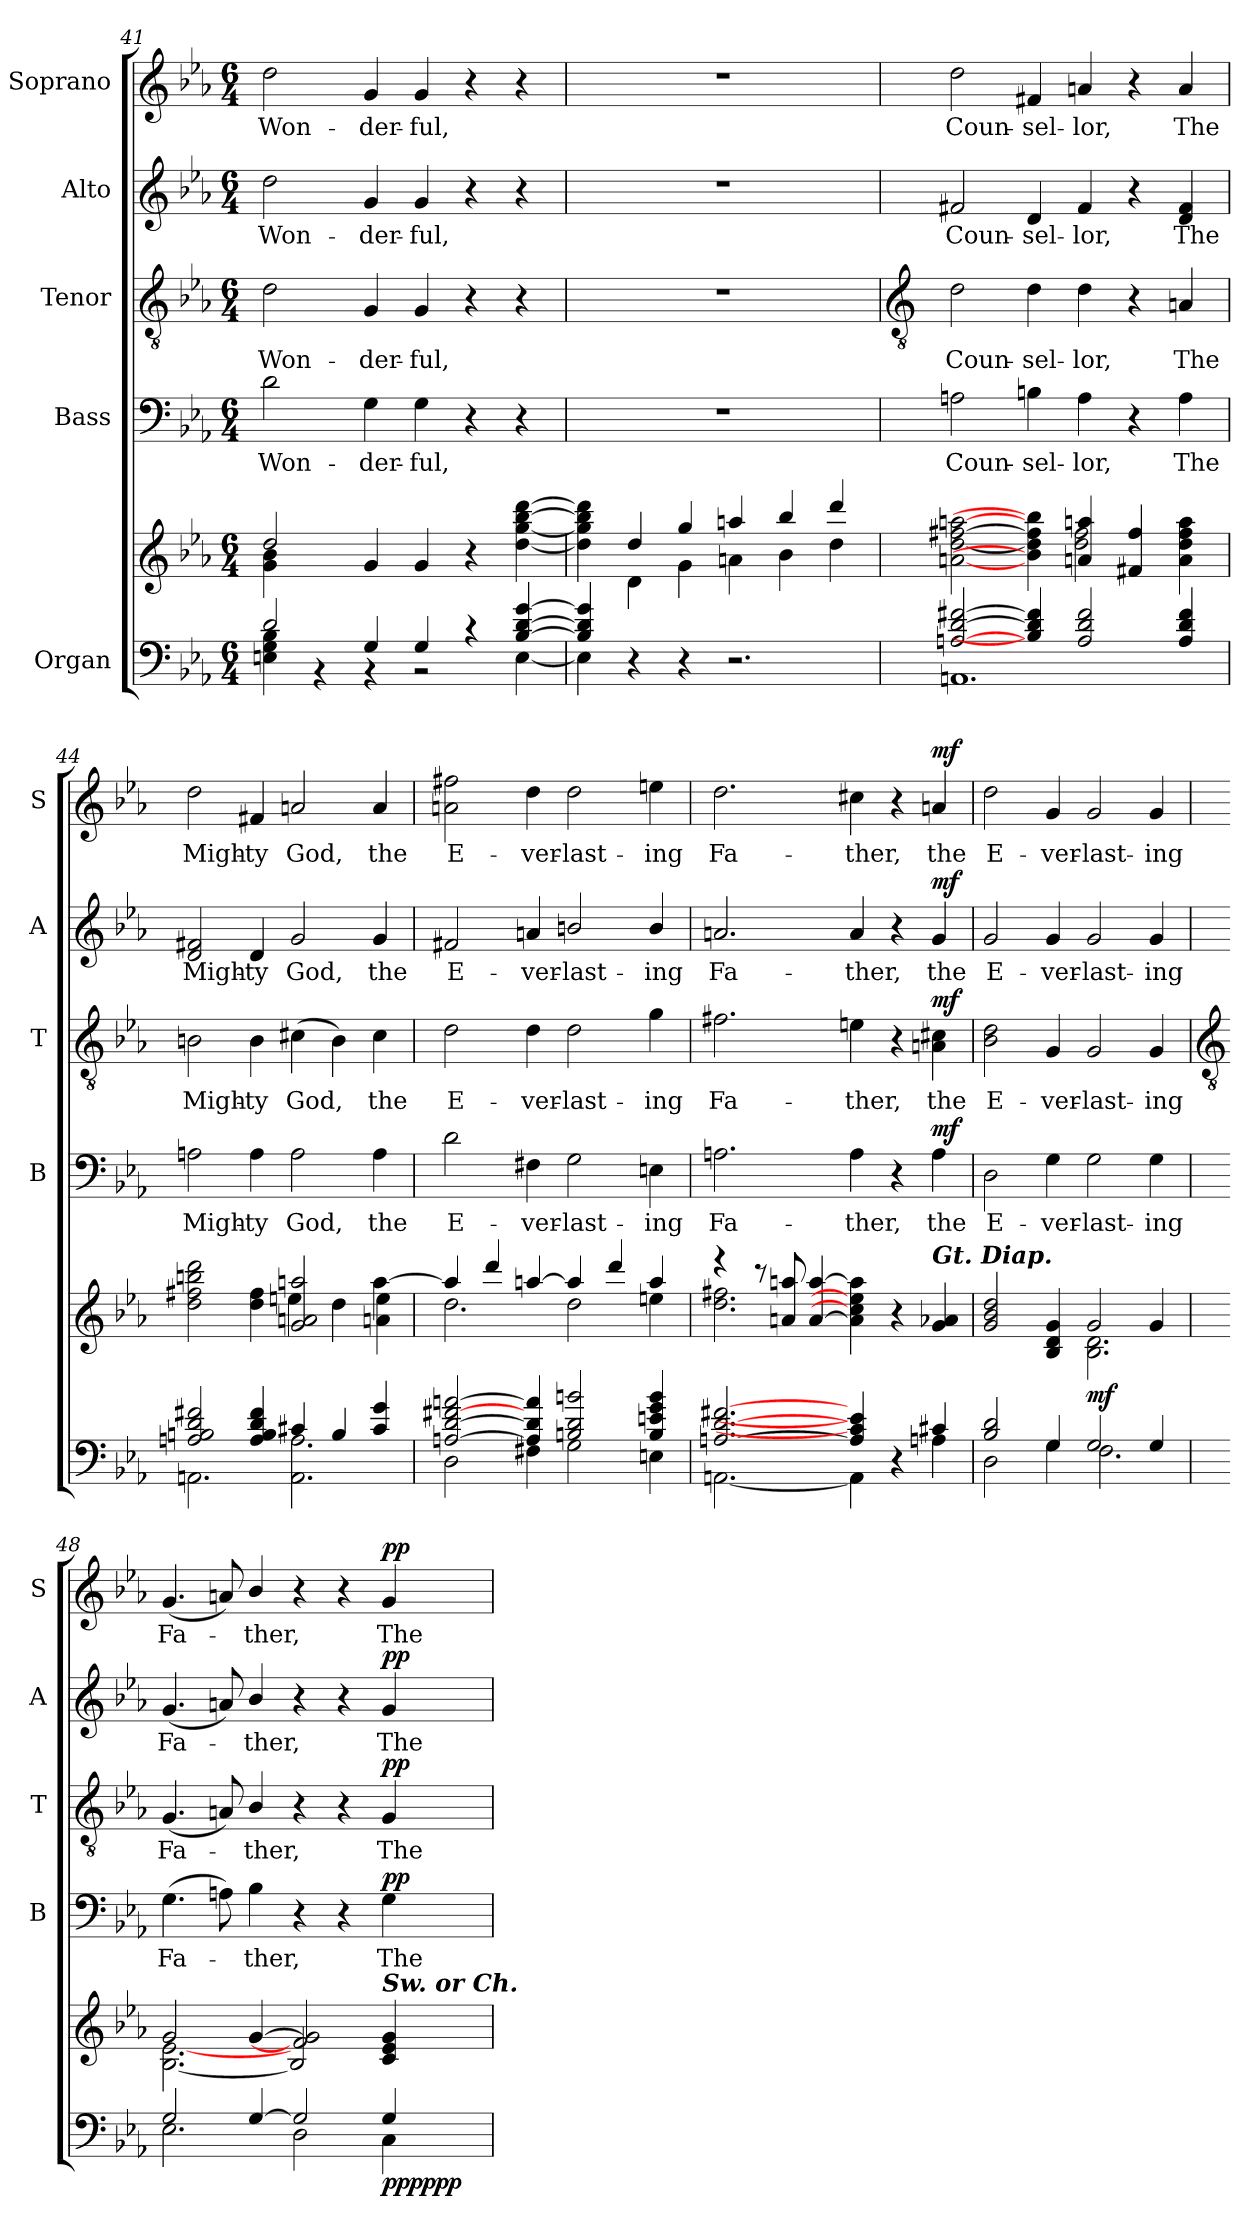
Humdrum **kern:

**kern	**kern	**dynam	**kern	**text	**dynam	**kern	**text	**dynam	**kern	**text	**dynam	**kern	**text	**dynam
*part5	*part5	*part5	*part4	*part4	*part4	*part3	*part3	*part3	*part2	*part2	*part2	*part1	*part1	*part1
*staff6	*staff5	*staff5/6	*staff4	*staff4	*staff4	*staff3	*staff3	*staff3	*staff2	*staff2	*staff2	*staff1	*staff1	*staff1
*I"Organ	*	*	*I"Bass	*	*	*I"Tenor	*	*	*I"Alto	*	*	*I"Soprano	*	*
*	*	*	*I'B	*	*	*I'T	*	*	*I'A	*	*	*I'S	*	*
*clefF4	*clefG2	*	*clefF4	*	*	*clefGv2	*	*	*clefG2	*	*	*clefG2	*	*
*k[b-e-a-]	*k[b-e-a-]	*	*k[b-e-a-]	*	*	*k[b-e-a-]	*	*	*k[b-e-a-]	*	*	*k[b-e-a-]	*	*
*E-:	*E-:	*	*E-:	*	*	*E-:	*	*	*E-:	*	*	*E-:	*	*
*M6/4	*M6/4	*	*M6/4	*	*	*M6/4	*	*	*M6/4	*	*	*M6/4	*	*
=41	=41	=41	=41	=41	=41	=41	=41	=41	=41	=41	=41	=41	=41	=41
*^	*^	*	*	*	*	*	*	*	*	*	*	*	*	*
!	!	!	!	!	!	!LO:LY:b	!	!	!LO:LY:b	!	!	!LO:LY:b	!	!	!LO:LY:b	!
2d/	4En\ 4G\ 4B-\	2dd/	4g\ 4b-\	.	2d	Won-	.	2d	Won-	.	2dd	Won-	.	2dd	Won-	.
.	4r	.	1ryy	.	.	.	.	.	.	.	.	.	.	.	.	.
!	!	!	!	!	!	!LO:LY:b	!	!	!LO:LY:b	!	!	!LO:LY:b	!	!	!LO:LY:b	!
4G/	4r	4g/	.	.	4G	-der-	.	4G	-der-	.	4g	-der-	.	4g	-der-	.
!	!	!	!	!	!	!LO:LY:b	!	!	!LO:LY:b	!	!	!LO:LY:b	!	!	!LO:LY:b	!
4G/	2r	4g/	.	.	4G	-ful,	.	4G	-ful,	.	4g	-ful,	.	4g	-ful,	.
4r	.	4r	.	.	4r	.	.	4r	.	.	4r	.	.	4r	.	.
[4B-/ [4d/ [4g/	[4E\	4ryy	[4dd\ [4gg\ [4bb-\ [4ddd\	.	4r	.	.	4r	.	.	4r	.	.	4r	.	.
=42	=42	=42	=42	=42	=42	=42	=42	=42	=42	=42	=42	=42	=42	=42	=42	=42
!	!	!	!	!	!LO:N:vis=1	!	!	!LO:N:vis=1	!	!	!LO:N:vis=1	!	!	!LO:N:vis=1	!	!
4B-/] 4d/] 4g/]	4E\]	4ryy	4dd\] 4gg\] 4bb-\] 4ddd\]	.	1.r	.	.	1.r	.	.	1.r	.	.	1.r	.	.
1ryy	4r	4dd/	4d\	.	.	.	.	.	.	.	.	.	.	.	.	.
.	4r	4gg/	4g\	.	.	.	.	.	.	.	.	.	.	.	.	.
.	2.r	4aan/	4an\	.	.	.	.	.	.	.	.	.	.	.	.	.
.	.	4bb-/	4b-\	.	.	.	.	.	.	.	.	.	.	.	.	.
4ryy	.	4ddd/	4dd\	.	.	.	.	.	.	.	.	.	.	.	.	.
!!LO:LB:g=z
=43	=43	=43	=43	=43	=43	=43	=43	=43	=43	=43	=43	=43	=43	=43	=43	=43
*	*	*	*	*	*	*	*	*clefGv2	*	*	*	*	*	*	*	*
!	!	!	!	!	!	!LO:LY:b	!	!	!LO:LY:b	!	!	!LO:LY:b	!	!	!LO:LY:b	!
[2An/ [2d/ [2f#X/	1.AAn\	2.ryy	[2an\ [2dd\ [2ff#X\ [2aan\	.	2An	Coun-	.	2d	Coun-	.	2f#X	Coun-	.	2dd	Coun-	.
!	!	!	!	!	!	!LO:LY:b	!	!	!LO:LY:b	!	!	!LO:LY:b	!	!	!LO:LY:b	!
4B/] 4d/] 4f#/]	.	.	4b\] 4dd\] 4ff#\] 4bb\]	.	4Bn	-sel-	.	4d	-sel-	.	4d	-sel-	.	4f#X	-sel-	.
!	!	!	!	!	!	!LO:LY:b	!	!	!LO:LY:b	!	!	!LO:LY:b	!	!	!LO:LY:b	!
2A/ 2d/ 2f#/	.	4an/ 4aan/	2dd\ 2ff#\	.	4A	-lor,	.	4d	-lor,	.	4f#	-lor,	.	4an	-lor,	.
.	.	4f#X/ 4ff#/	.	.	4r	.	.	4r	.	.	4r	.	.	4r	.	.
!	!	!	!	!	!	!LO:LY:b	!	!	!LO:LY:b	!	!	!LO:LY:b	!	!	!LO:LY:b	!
4A/ 4d/ 4f#/	.	4ryy	4a\ 4dd\ 4ff#\ 4aa\	.	4A	The	.	4An	The	.	4d 4f#	The	.	4a	The	.
=44	=44	=44	=44	=44	=44	=44	=44	=44	=44	=44	=44	=44	=44	=44	=44	=44
!	!	!	!	!	!	!LO:LY:b	!	!	!LO:LY:b	!	!	!LO:LY:b	!	!	!LO:LY:b	!
2An/ 2Bn/ 2d/ 2f#X/	2.AAn\	2.ryy	2dd\ 2ff#X\ 2bbn\ 2ddd\	.	2An	Migh-	.	2Bn	Migh-	.	2d 2f#X	Migh-	.	2dd	Migh-	.
!	!	!	!	!	!	!LO:LY:b	!	!	!LO:LY:b	!	!	!LO:LY:b	!	!	!LO:LY:b	!
4A/ 4B/ 4d/ 4f#/	.	.	4dd\ 4ff#\	.	4A	-ty	.	4B	-ty	.	4d	-ty	.	4f#X	-ty	.
!	!	!	!	!	!	!LO:LY:b	!	!	!LO:LY:b	!	!	!LO:LY:b	!	!	!LO:LY:b	!
4c#X/	2.AA\ 2.A\	2g/ 2an/ 2aan/	4een\	.	2A	God,	.	(>4c#X	God,	.	2g	God,	.	2an	God,	.
4B/	.	.	4dd\	.	.	.	.	4B)	.	.	.	.	.	.	.	.
!	!	!	!	!	!	!LO:LY:b	!	!	!LO:LY:b	!	!	!LO:LY:b	!	!	!LO:LY:b	!
4c#/ 4g/	.	[4aa\	4an\ 4ee\	.	4A	the	.	4c#	the	.	4g	the	.	4a	the	.
=45	=45	=45	=45	=45	=45	=45	=45	=45	=45	=45	=45	=45	=45	=45	=45	=45
!	!	!	!	!	!	!LO:LY:b	!	!	!LO:LY:b	!	!	!LO:LY:b	!	!	!LO:LY:b	!
[2An/ [2d/ [2f#X/ [2an/	2D\	4aa/]	2.dd\	.	2d	E-	.	2d	E-	.	2f#X	E-	.	2an 2ff#X	E-	.
.	.	4ddd/	.	.	.	.	.	.	.	.	.	.	.	.	.	.
!	!	!	!	!	!	!LO:LY:b	!	!	!LO:LY:b	!	!	!LO:LY:b	!	!	!LO:LY:b	!
4A/] 4d/] 4a/]	4F#X\	[4aa/	.	.	4F#X	-ver-	.	4d	-ver-	.	4an	-ver-	.	4dd	-ver-	.
!	!	!	!	!	!	!LO:LY:b	!	!	!LO:LY:b	!	!	!LO:LY:b	!	!	!LO:LY:b	!
2Bn/ 2d/ 2bn/	2G\	4aa/]	2dd\	.	2G	-last-	.	2d	-last-	.	2bn/	-last-	.	2dd	-last-	.
.	.	4ddd/	.	.	.	.	.	.	.	.	.	.	.	.	.	.
!	!	!	!	!	!	!LO:LY:b	!	!	!LO:LY:b	!	!	!LO:LY:b	!	!	!LO:LY:b	!
4B/ 4en/ 4g/ 4b/	4En\	4aa/	4een\	.	4En	-ing	.	4g	-ing	.	4b/	-ing	.	4een	-ing	.
=46	=46	=46	=46	=46	=46	=46	=46	=46	=46	=46	=46	=46	=46	=46	=46	=46
!	!	!	!	!	!	!LO:LY:b	!	!	!LO:LY:b	!	!	!LO:LY:b	!	!	!LO:LY:b	!
[2.An/ [2.d/ [2.f#X/	[2.AAn\	4r	2.dd\ 2.ff#X\	.	2.An	Fa-	.	2.f#X	Fa-	.	2.an	Fa-	.	2.dd	Fa-	.
.	.	8r	.	.	.	.	.	.	.	.	.	.	.	.	.	.
.	.	8an/ 8aan/	.	.	.	.	.	.	.	.	.	.	.	.	.	.
.	.	[4a/ [4aa/	.	.	.	.	.	.	.	.	.	.	.	.	.	.
!	!	!	!	!	!	!LO:LY:b	!	!	!LO:LY:b	!	!	!LO:LY:b	!	!	!LO:LY:b	!
4A/] 4c#/] 4e/]	4AA\]	4a\] 4cc#\] 4ee\] 4aa\]	2.ryy	.	4A	-ther,	.	4en	-ther,	.	4a	-ther,	.	4cc#X	-ther,	.
4ryy	4r	4r	.	.	4r	.	.	4r	.	.	4r	.	.	4r	.	.
!	!	!LO:TX:a:Bi:t=Gt. Diap.	!	!	!	!	!	!	!	!	!	!	!	!	!	!
!	!	!	!	!LO:DY:b=2	!	!LO:LY:b	!	!	!LO:LY:b	!	!	!LO:LY:b	!	!	!LO:LY:b	!
!	!	!	!	!LO:DY:n=1:b=2	!	!	!	!	!	!	!	!	!	!	!	!
!	!	!	!	!LO:DY:n=2:b	!	!	!LO:DY:b	!	!	!LO:DY:b	!	!	!LO:DY:b	!	!	!LO:DY:b
4c#/	4An\	4g/ 4a-X/	.	mf mf mf	4A	the	mf	4An 4c#X	the	mf	4g	the	mf	4an	the	mf
=47	=47	=47	=47	=47	=47	=47	=47	=47	=47	=47	=47	=47	=47	=47	=47	=47
!	!	!	!	!	!	!LO:LY:b	!	!	!LO:LY:b	!	!	!LO:LY:b	!	!	!LO:LY:b	!
2B-/ 2d/	2D\	2g/ 2b-/ 2dd/	2.ryy	.	2D	E-	.	2B- 2d	E-	.	2g	E-	.	2dd	E-	.
!	!	!	!	!	!	!LO:LY:b	!	!	!LO:LY:b	!	!	!LO:LY:b	!	!	!LO:LY:b	!
4G/	4G\	4B-/ 4d/ 4g/	.	.	4G	-ver-	.	4G	-ver-	.	4g	-ver-	.	4g	-ver-	.
!	!	!	!	!LO:DY:b	!	!LO:LY:b	!	!	!LO:LY:b	!	!	!LO:LY:b	!	!	!LO:LY:b	!
2G/	2.F\	2g/	2.B-\ 2.d\	mf	2G	-last-	.	2G	-last-	.	2g	-last-	.	2g	-last-	.
!	!	!	!	!	!	!LO:LY:b	!	!	!LO:LY:b	!	!	!LO:LY:b	!	!	!LO:LY:b	!
4G/	.	4g/	.	.	4G	-ing	.	4G	-ing	.	4g	-ing	.	4g	-ing	.
!!LO:LB:g=z
=48	=48	=48	=48	=48	=48	=48	=48	=48	=48	=48	=48	=48	=48	=48	=48	=48
*	*	*	*	*	*	*	*	*clefGv2	*	*	*	*	*	*	*	*
!	!	!	!	!	!	!LO:LY:b	!	!	!LO:LY:b	!	!	!LO:LY:b	!	!	!LO:LY:b	!
2G/	2.E-\	2g/	[2.B-\ [2.e-\	.	(>4.G	Fa-	.	(<4.G	Fa-	.	(<4.g	Fa-	.	(<4.g	Fa-	.
.	.	.	.	.	8An)	.	.	8An)	.	.	8an)	.	.	8an)	.	.
!	!	!	!	!	!	!LO:LY:b	!	!	!LO:LY:b	!	!	!LO:LY:b	!	!	!LO:LY:b	!
[4G/	.	[4g/	.	.	4B-\	ther,	.	4B-/	ther,	.	4b-/	ther,	.	4b-/	ther,	.
2G/]	2D\	2f/] 2g/]	2B-/]	.	4r	.	.	4r	.	.	4r	.	.	4r	.	.
.	.	.	.	.	4r	.	.	4r	.	.	4r	.	.	4r	.	.
!	!	!LO:TX:a:Bi:t=Sw. or Ch.	!	!	!	!	!	!	!	!	!	!	!	!	!	!
!	!	!	!	!LO:DY:b=2	!	!LO:LY:b	!	!	!LO:LY:b	!	!	!LO:LY:b	!	!	!LO:LY:b	!
!	!	!	!	!LO:DY:n=1:b=2	!	!	!	!	!	!	!	!	!	!	!	!
!	!	!	!	!LO:DY:n=2:b	!	!	!LO:DY:b	!	!	!LO:DY:b	!	!	!LO:DY:b	!	!	!LO:DY:b
4G/	4C\	4c/ 4e-/ 4g/	4ryy	pp pp pp	4G	The	pp	4G	The	pp	4g	The	pp	4g	The	pp
*v	*v	*	*	*	*	*	*	*	*	*	*	*	*	*	*	*
*	*v	*v	*	*	*	*	*	*	*	*	*	*	*	*	*
=	=	=	=	=	=	=	=	=	=	=	=	=	=	=
*-	*-	*-	*-	*-	*-	*-	*-	*-	*-	*-	*-	*-	*-	*-
